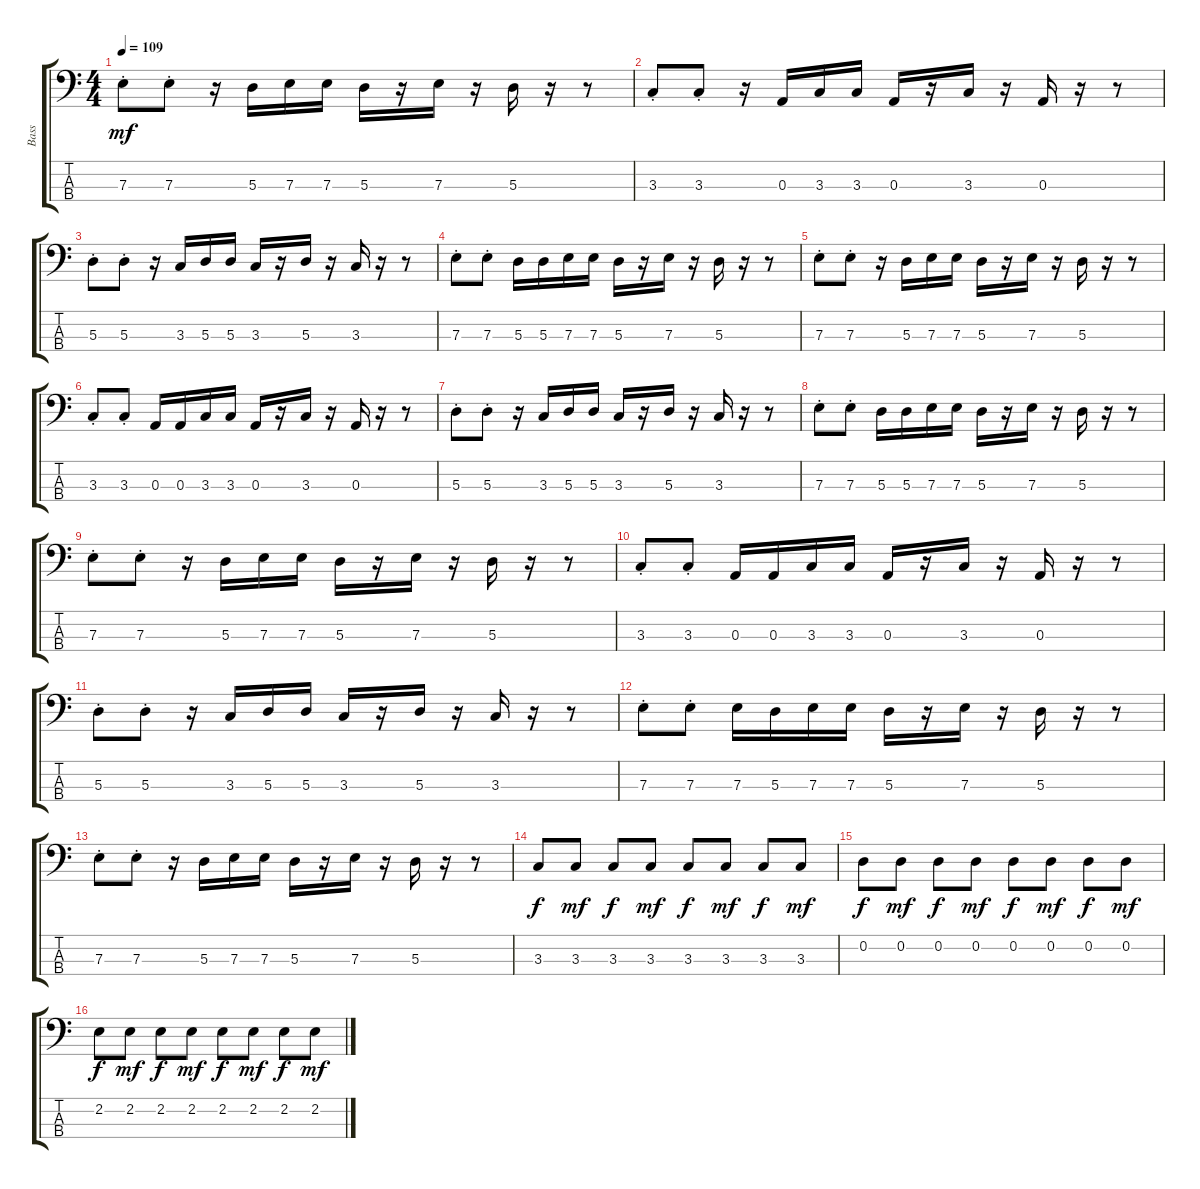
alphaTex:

\track ("Bass" "Bass") {instrument electricbassfinger}
\staff {score tabs}
\tuning (G2 D2 A1 E1) {hide}
\ts (4 4)
\tempo 109
\clef f4
\ks c
7.3{st}.8{dy mf} 7.3{st}.8 r.16 5.3.16 7.3.16 7.3.16 5.3.16 r.16 7.3.16 r.16 5.3.16 r.16 r.8 |
3.3{st}.8 3.3{st}.8 r.16 0.3.16 3.3.16 3.3.16 0.3.16 r.16 3.3.16 r.16 0.3.16 r.16 r.8 |
5.3{st}.8 5.3{st}.8 r.16 3.3.16 5.3.16 5.3.16 3.3.16 r.16 5.3.16 r.16 3.3.16 r.16 r.8 |
7.3{st}.8 7.3{st}.8 5.3.16 5.3.16 7.3.16 7.3.16 5.3.16 r.16 7.3.16 r.16 5.3.16 r.16 r.8 |
7.3{st}.8 7.3{st}.8 r.16 5.3.16 7.3.16 7.3.16 5.3.16 r.16 7.3.16 r.16 5.3.16 r.16 r.8 |
3.3{st}.8 3.3{st}.8 0.3.16 0.3.16 3.3.16 3.3.16 0.3.16 r.16 3.3.16 r.16 0.3.16 r.16 r.8 |
5.3{st}.8 5.3{st}.8 r.16 3.3.16 5.3.16 5.3.16 3.3.16 r.16 5.3.16 r.16 3.3.16 r.16 r.8 |
7.3{st}.8 7.3{st}.8 5.3.16 5.3.16 7.3.16 7.3.16 5.3.16 r.16 7.3.16 r.16 5.3.16 r.16 r.8 |
7.3{st}.8 7.3{st}.8 r.16 5.3.16 7.3.16 7.3.16 5.3.16 r.16 7.3.16 r.16 5.3.16 r.16 r.8 |
3.3{st}.8 3.3{st}.8 0.3.16 0.3.16 3.3.16 3.3.16 0.3.16 r.16 3.3.16 r.16 0.3.16 r.16 r.8 |
5.3{st}.8 5.3{st}.8 r.16 3.3.16 5.3.16 5.3.16 3.3.16 r.16 5.3.16 r.16 3.3.16 r.16 r.8 |
7.3{st}.8 7.3{st}.8 7.3.16 5.3.16 7.3.16 7.3.16 5.3.16 r.16 7.3.16 r.16 5.3.16 r.16 r.8 |
7.3{st}.8 7.3{st}.8 r.16 5.3.16 7.3.16 7.3.16 5.3.16 r.16 7.3.16 r.16 5.3.16 r.16 r.8 |
3.3.8{dy f} 3.3.8{dy mf} 3.3.8{dy f} 3.3.8{dy mf} 3.3.8{dy f} 3.3.8{dy mf} 3.3.8{dy f} 3.3.8{dy mf} |
0.2.8{dy f} 0.2.8{dy mf} 0.2.8{dy f} 0.2.8{dy mf} 0.2.8{dy f} 0.2.8{dy mf} 0.2.8{dy f} 0.2.8{dy mf} |
2.2.8{dy f} 2.2.8{dy mf} 2.2.8{dy f} 2.2.8{dy mf} 2.2.8{dy f} 2.2.8{dy mf} 2.2.8{dy f} 2.2.8{dy mf}
